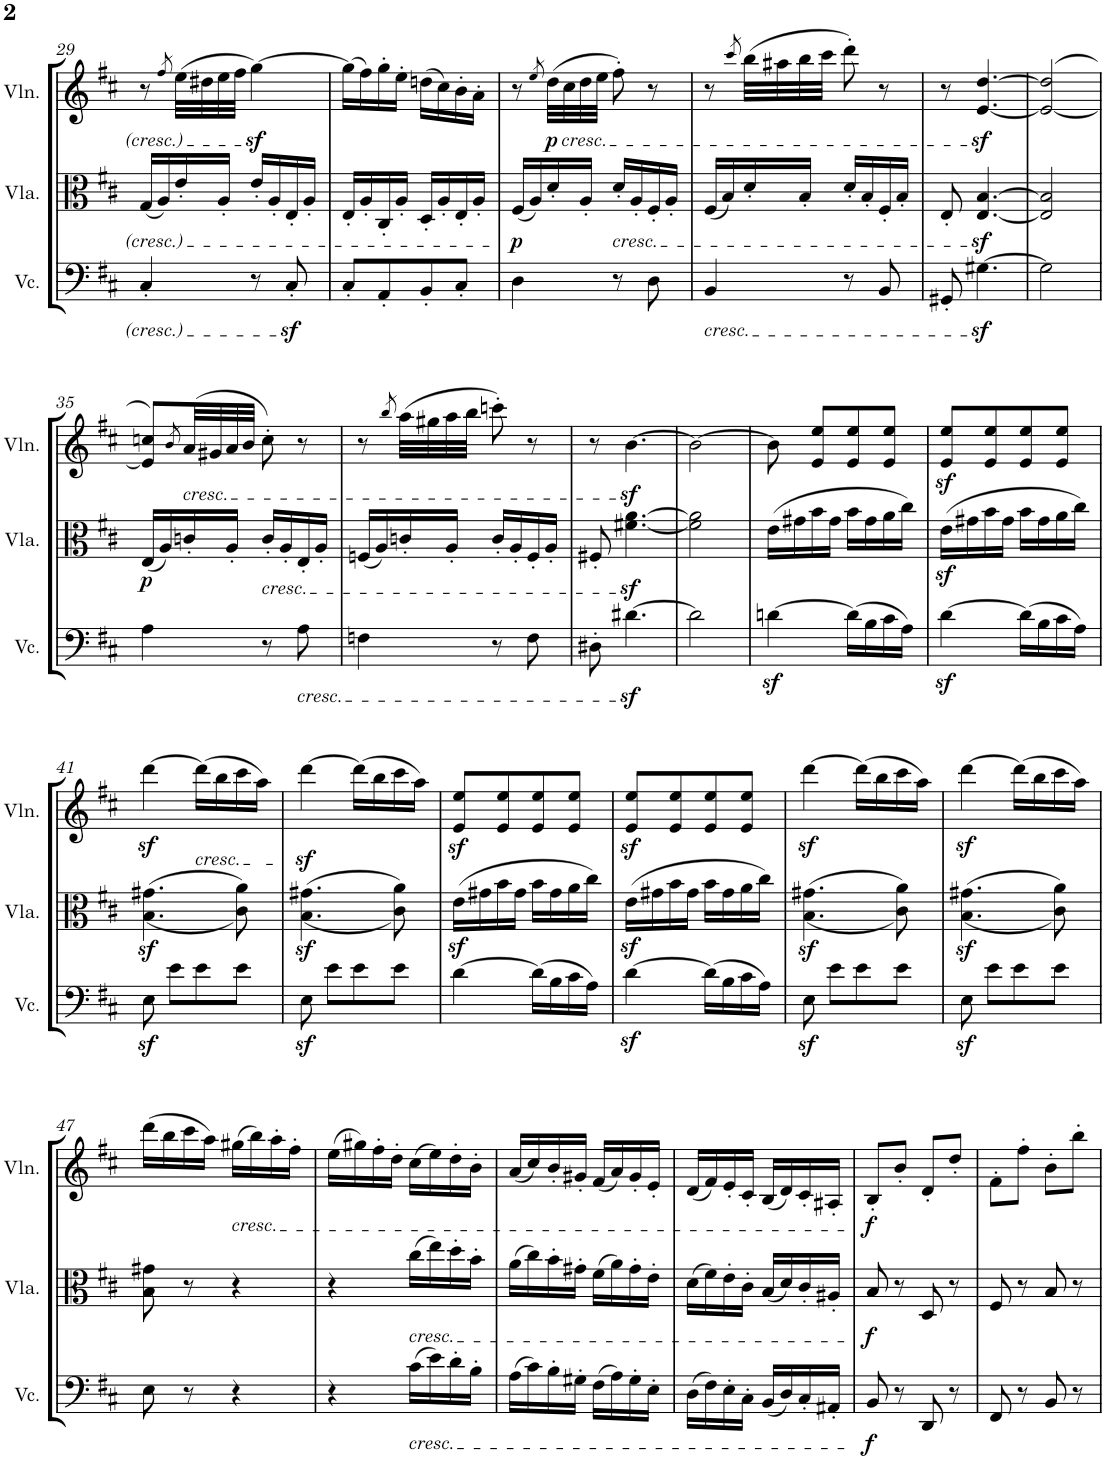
**kern	**dynam	**kern	**dynam	**kern	**dynam
*part3	*part3	*part2	*part2	*part1	*part1
*staff3	*staff3	*staff2	*staff2	*staff1	*staff1
*I"Violoncello	*	*I"Viola	*	*I"Violin	*
*I'Vc.	*	*I'Vla.	*	*I'Vln.	*
!!LO:PB:g=z
*clefF4	*	*clefC3	*	*clefG2	*
*k[f#c#]	*	*k[f#c#]	*	*k[f#c#]	*
*M2/4	*	*M2/4	*	*M2/4	*
=29	=29	=29	=29	=29	=29
4C#'/	.	(16G/LL	.	8r	.
.	.	16A/)	.	.	.
.	.	.	.	8qff#/	.
.	.	16e'/	.	(32ee\LLL	.
.	.	.	.	32dd#X\	.
.	.	16A'/JJ	.	32ee\	.
.	.	.	.	32ff#\JJJ	.
8r	.	16e'/LL	.	[4ggz<\)	.
.	.	16A'/	.	.	.
8C#z<'/	.	16E'/	.	.	.
.	.	16A'/JJ	.	.	.
=30	=30	=30	=30	=30	=30
8C#'/L	.	16E'/LL	.	(16gg\LL]	.
.	.	16A'/	.	16ff#\)	.
8AA'/	.	16C#'/	.	16gg'\	.
.	.	16A'/JJ	.	16ee'\JJ	.
8BB'/	.	16D'/LL	.	(16ddn\LL	.
.	.	16A'/	.	16cc#\)	.
8C#'/J	.	16E'/	.	16b'\	.
.	.	16A'/JJ	.	16a'\JJ	.
=31	=31	=31	=31	=31	=31
!	!	!	!LO:DY:b	!	!
4D\	.	(16F#/LL	p	8r	.
.	.	16A/)	.	.	.
.	.	.	.	8qee/	.
!	!	!	!	!LO:TX:b:i:t=cresc.	!
!	!	!	!	!	!LO:DY:b
.	.	16d'/	.	(32dd\LLL	p
.	.	.	.	32cc#\	.
.	.	16A'/JJ	.	32dd\	.
.	.	.	.	32ee\JJJ	.
!	!	!LO:TX:b:i:t=cresc.	!	!	!
8r	.	16d'/LL	.	8ff#'\)	.
.	.	16A'/	.	.	.
8D\	.	16F#'/	.	8r	.
.	.	16A'/JJ	.	.	.
=32	=32	=32	=32	=32	=32
!LO:TX:b:i:t=cresc.	!	!	!	!	!
4BB/	.	(16F#/LL	.	8r	.
.	.	16B/)	.	.	.
.	.	.	.	8qccc#/	.
.	.	16d'/	.	(32bb\LLL	.
.	.	.	.	32aa#X\	.
.	.	16B'/JJ	.	32bb\	.
.	.	.	.	32ccc#\JJJ	.
8r	.	16d'/LL	.	8ddd'\)	.
.	.	16B'/	.	.	.
8BB/	.	16F#'/	.	8r	.
.	.	16B'/JJ	.	.	.
=33	=33	=33	=33	=33	=33
8GG#X'/	.	8E'/	.	8r	.
[4.G#Xz<\	.	[4.E/z< [4.B/z<	.	[4.e/z< [4.dd/z<	.
=34	=34	=34	=34	=34	=34
2G#\]	.	2E/] 2B/]	.	(>2e/_ 2dd/]	.
!!LO:LB:g=z
=35	=35	=35	=35	=35	=35
!	!	!	!LO:DY:b	!	!
4A\	.	(16E/LL	p	8e/] 8ccn/L)	.
.	.	16A/)	.	.	.
.	.	.	.	8qb/	.
!	!	!	!	!LO:TX:b:i:t=cresc.	!
.	.	16cn'/	.	(32a/LL	.
.	.	.	.	32g#X/	.
.	.	16A'/JJ	.	32a/	.
.	.	.	.	32b/JJJ	.
!	!	!LO:TX:b:i:t=cresc.	!	!	!
8r	.	16c'/LL	.	8cc'\)	.
.	.	16A'/	.	.	.
!LO:TX:b:i:t=cresc.	!	!	!	!	!
8A\	.	16E'/	.	8r	.
.	.	16A'/JJ	.	.	.
=36	=36	=36	=36	=36	=36
4Fn\	.	(16Fn/LL	.	8r	.
.	.	16A/)	.	.	.
.	.	.	.	8qbb/	.
.	.	16cn'/	.	(32aa\LLL	.
.	.	.	.	32gg#X\	.
.	.	16A'/JJ	.	32aa\	.
.	.	.	.	32bb\JJJ	.
8r	.	16c'/LL	.	8cccn'\)	.
.	.	16A'/	.	.	.
8F\	.	16F'/	.	8r	.
.	.	16A'/JJ	.	.	.
=37	=37	=37	=37	=37	=37
8D#X'\	.	8F#X'/	.	8r	.
[4.d#Xz<\	.	[4.f#X\z< [4.a\z<	.	[4.bz<\	.
=38	=38	=38	=38	=38	=38
2d#\]	.	2f#\] 2a\]	.	2b\_	.
=39	=39	=39	=39	=39	=39
[4dnz<\	.	(16e\LL	.	8b\]	.
.	.	16g#X\	.	.	.
.	.	16b\	.	8e/ 8ee/L	.
.	.	16g#\JJ	.	.	.
(16d\LL]	.	16b\LL	.	8e/ 8ee/	.
16B\	.	16g#\	.	.	.
16c#\	.	16a\	.	8e/ 8ee/J	.
16A\JJ)	.	16cc#\JJ)	.	.	.
=40	=40	=40	=40	=40	=40
[4dz<\	.	(16ez<\LL	.	8e/z< 8ee/z<L	.
.	.	16g#X\	.	.	.
.	.	16b\	.	8e/ 8ee/	.
.	.	16g#\JJ	.	.	.
(16d\LL]	.	16b\LL	.	8e/ 8ee/	.
16B\	.	16g#\	.	.	.
16c#\	.	16a\	.	8e/ 8ee/J	.
16A\JJ)	.	16cc#\JJ)	.	.	.
!!LO:LB:g=z
=41	=41	=41	=41	=41	=41
8Ez<\	.	(<(4.B\z< 4.g#X\z<	.	[4dddz<\	.
8e\L	.	.	.	.	.
!	!	!	!	!LO:TX:b:i:t=cresc.	!
8e\	.	.	.	(16ddd\LL]	.
.	.	.	.	16bb\	.
8e\J	.	8c#\ 8a\))	.	16ccc#\	.
.	.	.	.	16aa\JJ)	.
=42	=42	=42	=42	=42	=42
8Ez<\	.	(<(4.B\z< 4.g#X\z<	.	[4dddz<\	.
8e\L	.	.	.	.	.
8e\	.	.	.	(16ddd\LL]	.
.	.	.	.	16bb\	.
8e\J	.	8c#\ 8a\))	.	16ccc#\	.
.	.	.	.	16aa\JJ)	.
=43	=43	=43	=43	=43	=43
[4d\	.	(16ez<\LL	.	8e/z< 8ee/z<L	.
.	.	16g#X\	.	.	.
.	.	16b\	.	8e/ 8ee/	.
.	.	16g#\JJ	.	.	.
(16d\LL]	.	16b\LL	.	8e/ 8ee/	.
16B\	.	16g#\	.	.	.
16c#\	.	16a\	.	8e/ 8ee/J	.
16A\JJ)	.	16cc#\JJ)	.	.	.
=44	=44	=44	=44	=44	=44
[4dz<\	.	(16ez<\LL	.	8e/z< 8ee/z<L	.
.	.	16g#X\	.	.	.
.	.	16b\	.	8e/ 8ee/	.
.	.	16g#\JJ	.	.	.
(16d\LL]	.	16b\LL	.	8e/ 8ee/	.
16B\	.	16g#\	.	.	.
16c#\	.	16a\	.	8e/ 8ee/J	.
16A\JJ)	.	16cc#\JJ)	.	.	.
=45	=45	=45	=45	=45	=45
8Ez<\	.	(<(4.B\z< 4.g#X\z<	.	[4dddz<\	.
8e\L	.	.	.	.	.
8e\	.	.	.	(16ddd\LL]	.
.	.	.	.	16bb\	.
8e\J	.	8c#\ 8a\))	.	16ccc#\	.
.	.	.	.	16aa\JJ)	.
=46	=46	=46	=46	=46	=46
8Ez<\	.	(<(4.B\z< 4.g#X\z<	.	[4dddz<\	.
8e\L	.	.	.	.	.
8e\	.	.	.	(16ddd\LL]	.
.	.	.	.	16bb\	.
8e\J	.	8c#\ 8a\))	.	16ccc#\	.
.	.	.	.	16aa\JJ)	.
!!LO:LB:g=z
=47	=47	=47	=47	=47	=47
8E\	.	8B\ 8g#X\	.	(16ddd\LL	.
.	.	.	.	16bb\	.
8r	.	8r	.	16ccc#\	.
.	.	.	.	16aa\JJ)	.
!	!	!	!	!LO:TX:b:i:t=cresc.	!
4r	.	4r	.	(16gg#X\LL	.
.	.	.	.	16bb\)	.
.	.	.	.	16aa'\	.
.	.	.	.	16ff#'\JJ	.
=48	=48	=48	=48	=48	=48
4r	.	4r	.	(16ee\LL	.
.	.	.	.	16gg#X\)	.
.	.	.	.	16ff#'\	.
.	.	.	.	16dd'\JJ	.
!	!	!LO:TX:b:i:t=cresc.	!	!	!
!LO:TX:b:i:t=cresc.	!	!	!	!	!
(16c#\LL	.	(16cc#\LL	.	(16cc#\LL	.
16e\)	.	16ee\)	.	16ee\)	.
16d'\	.	16dd'\	.	16dd'\	.
16B'\JJ	.	16b'\JJ	.	16b'\JJ	.
=49	=49	=49	=49	=49	=49
(16A\LL	.	(16a\LL	.	(16a/LL	.
16c#\)	.	16cc#\)	.	16cc#/)	.
16B'\	.	16b'\	.	16b'/	.
16G#X'\JJ	.	16g#X'\JJ	.	16g#X'/JJ	.
(16F#\LL	.	(16f#\LL	.	(16f#/LL	.
16A\)	.	16a\)	.	16a/)	.
16G#'\	.	16g#'\	.	16g#'/	.
16E'\JJ	.	16e'\JJ	.	16e'/JJ	.
=50	=50	=50	=50	=50	=50
(16D\LL	.	(16d\LL	.	(16d/LL	.
16F#\)	.	16f#\)	.	16f#/)	.
16E'\	.	16e'\	.	16e'/	.
16C#'\JJ	.	16c#'\JJ	.	16c#'/JJ	.
(16BB/LL	.	(16B/LL	.	(16B/LL	.
16D/)	.	16d/)	.	16d/)	.
16C#'/	.	16c#'/	.	16c#'/	.
16AA#X'/JJ	.	16A#X'/JJ	.	16A#X'/JJ	.
=51	=51	=51	=51	=51	=51
!	!LO:DY:b	!	!LO:DY:b	!	!LO:DY:b
8BB/	f	8B/	f	8B'/L	f
8r	.	8r	.	8b'/J	.
8DD/	.	8D/	.	8d'/L	.
8r	.	8r	.	8dd'/J	.
=52	=52	=52	=52	=52	=52
8FF#/	.	8F#/	.	8f#'\L	.
8r	.	8r	.	8ff#'\J	.
8BB/	.	8B/	.	8b'\L	.
8r	.	8r	.	8bb'\J	.
=	=	=	=	=	=
*-	*-	*-	*-	*-	*-
